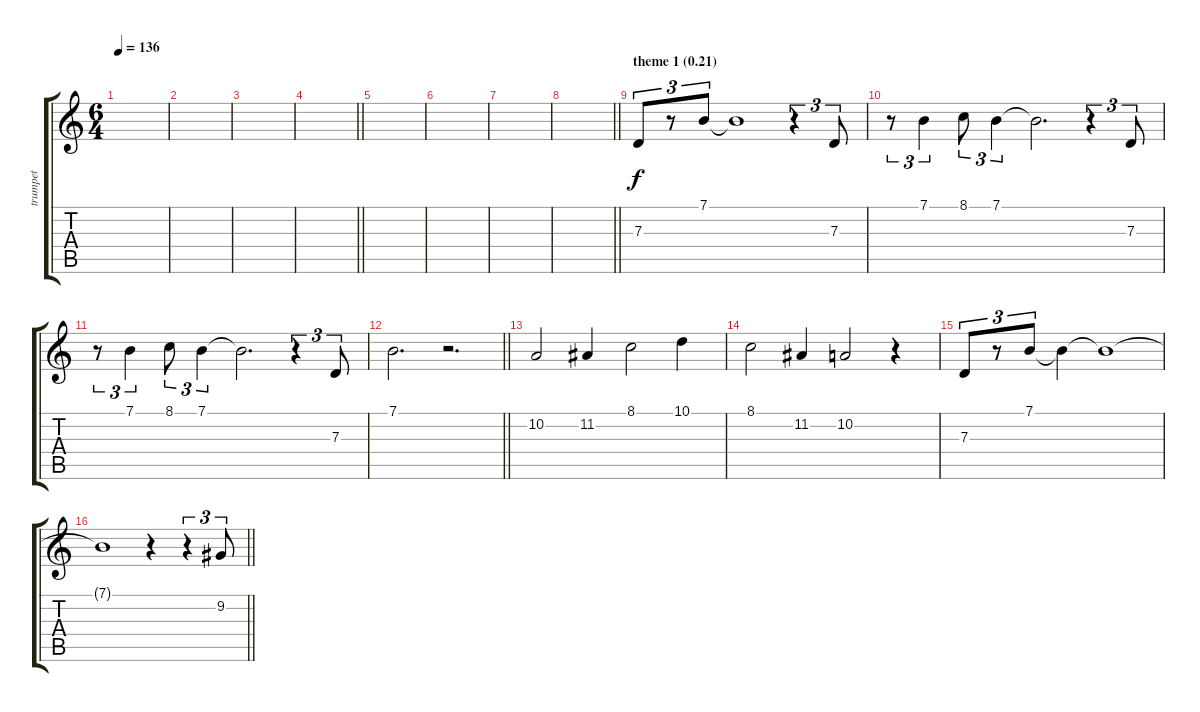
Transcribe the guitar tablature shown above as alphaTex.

\track ("trumpet" "trumpet") {instrument trumpet}
\staff {score tabs}
\tuning (E4 B3 G3 D3 A2 E2) {hide}
\ts (6 4)
\tempo 136
\clef g2
\ks c
|
|
|
\barLineRight lightlight
|
|
|
|
\barLineRight lightlight
|
\section ("" "theme 1 (0.21)")
7.3.8{tu (3 2)} r.8{tu (3 2)} 7.1.8{tu (3 2)} 7.1{t}.1 r.4{tu (3 2)} 7.3.8{tu (3 2)} |
r.8{tu (3 2)} 7.1.4{tu (3 2)} 8.1.8{tu (3 2)} 7.1.4{tu (3 2)} 7.1{t}.2{d} r.4{tu (3 2)} 7.3.8{tu (3 2)} |
r.8{tu (3 2)} 7.1.4{tu (3 2)} 8.1.8{tu (3 2)} 7.1.4{tu (3 2)} 7.1{t}.2{d} r.4{tu (3 2)} 7.3.8{tu (3 2)} |
\barLineRight lightlight
7.1.2{d} r.2{d} |
10.2.2 11.2.4 8.1.2 10.1.4 |
8.1.2 11.2.4 10.2.2 r.4 |
7.3.8{tu (3 2)} r.8{tu (3 2)} 7.1.8{tu (3 2)} 7.1{t}.4 7.1{t}.1 |
\barLineRight lightlight
7.1{t}.1 r.4 r.4{tu (3 2)} 9.2.8{tu (3 2)}
